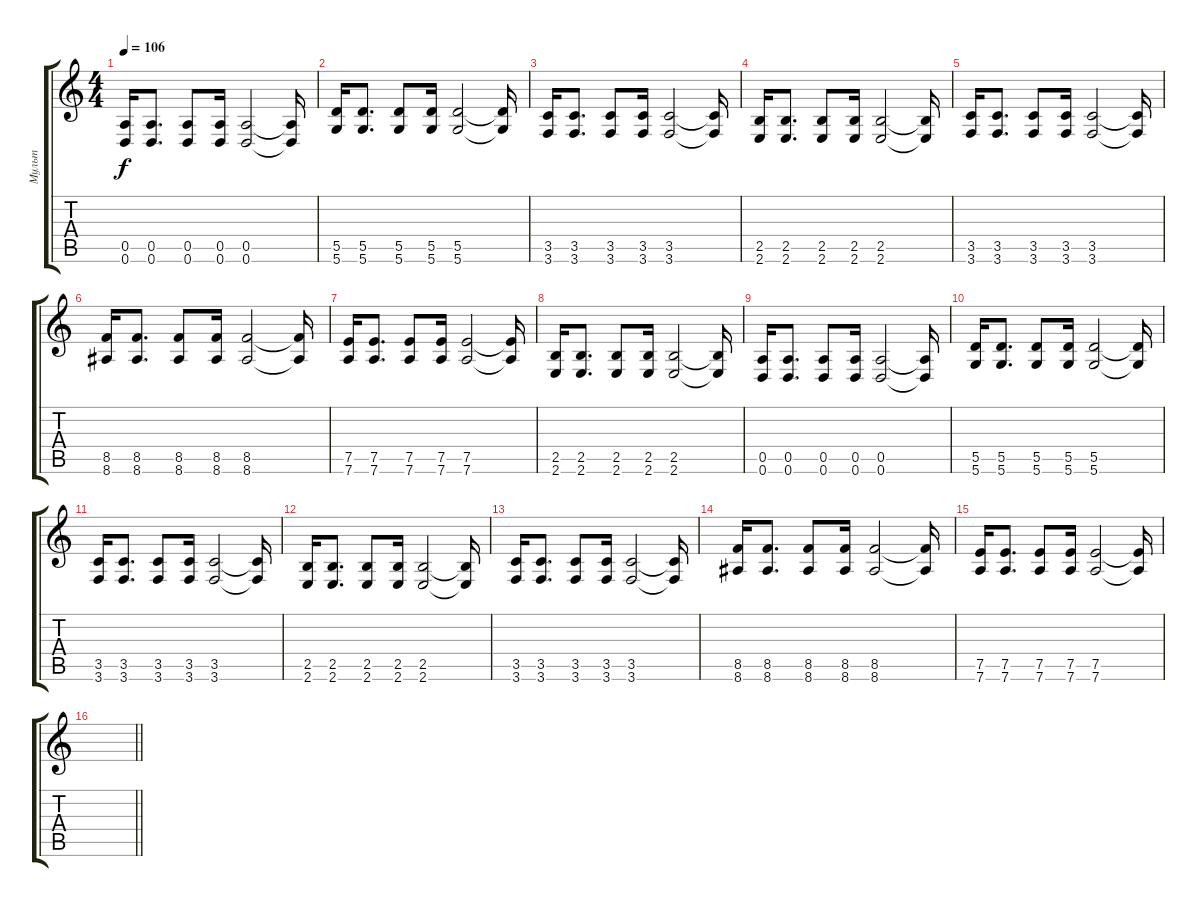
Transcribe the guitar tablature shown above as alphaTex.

\track ("Мульт" "Мульт") {instrument distortionguitar}
\staff {score tabs}
\tuning (E4 B3 G3 D3 A2 D2) {hide}
\ts (4 4)
\tempo 106
\clef g2
\ks c
(0.5 0.6).16{dy f} (0.5 0.6).8{d} (0.5 0.6).8 (0.5 0.6).16 (0.5 0.6).2 (0.5{t} 0.6{t}).16 |
(5.5 5.6).16 (5.5 5.6).8{d} (5.5 5.6).8 (5.5 5.6).16 (5.5 5.6).2 (5.5{t} 5.6{t}).16 |
(3.5 3.6).16 (3.5 3.6).8{d} (3.5 3.6).8 (3.5 3.6).16 (3.5 3.6).2 (3.5{t} 3.6{t}).16 |
(2.5 2.6).16 (2.5 2.6).8{d} (2.5 2.6).8 (2.5 2.6).16 (2.5 2.6).2 (2.5{t} 2.6{t}).16 |
(3.5 3.6).16 (3.5 3.6).8{d} (3.5 3.6).8 (3.5 3.6).16 (3.5 3.6).2 (3.5{t} 3.6{t}).16 |
(8.5 8.6).16 (8.5 8.6).8{d} (8.5 8.6).8 (8.5 8.6).16 (8.5 8.6).2 (8.5{t} 8.6{t}).16 |
(7.5 7.6).16 (7.5 7.6).8{d} (7.5 7.6).8 (7.5 7.6).16 (7.5 7.6).2 (7.5{t} 7.6{t}).16 |
(2.5 2.6).16 (2.5 2.6).8{d} (2.5 2.6).8 (2.5 2.6).16 (2.5 2.6).2 (2.5{t} 2.6{t}).16 |
(0.5 0.6).16 (0.5 0.6).8{d} (0.5 0.6).8 (0.5 0.6).16 (0.5 0.6).2 (0.5{t} 0.6{t}).16 |
(5.5 5.6).16 (5.5 5.6).8{d} (5.5 5.6).8 (5.5 5.6).16 (5.5 5.6).2 (5.5{t} 5.6{t}).16 |
(3.5 3.6).16 (3.5 3.6).8{d} (3.5 3.6).8 (3.5 3.6).16 (3.5 3.6).2 (3.5{t} 3.6{t}).16 |
(2.5 2.6).16 (2.5 2.6).8{d} (2.5 2.6).8 (2.5 2.6).16 (2.5 2.6).2 (2.5{t} 2.6{t}).16 |
(3.5 3.6).16 (3.5 3.6).8{d} (3.5 3.6).8 (3.5 3.6).16 (3.5 3.6).2 (3.5{t} 3.6{t}).16 |
(8.5 8.6).16 (8.5 8.6).8{d} (8.5 8.6).8 (8.5 8.6).16 (8.5 8.6).2 (8.5{t} 8.6{t}).16 |
(7.5 7.6).16 (7.5 7.6).8{d} (7.5 7.6).8 (7.5 7.6).16 (7.5 7.6).2 (7.5{t} 7.6{t}).16 |
\barLineRight lightlight
